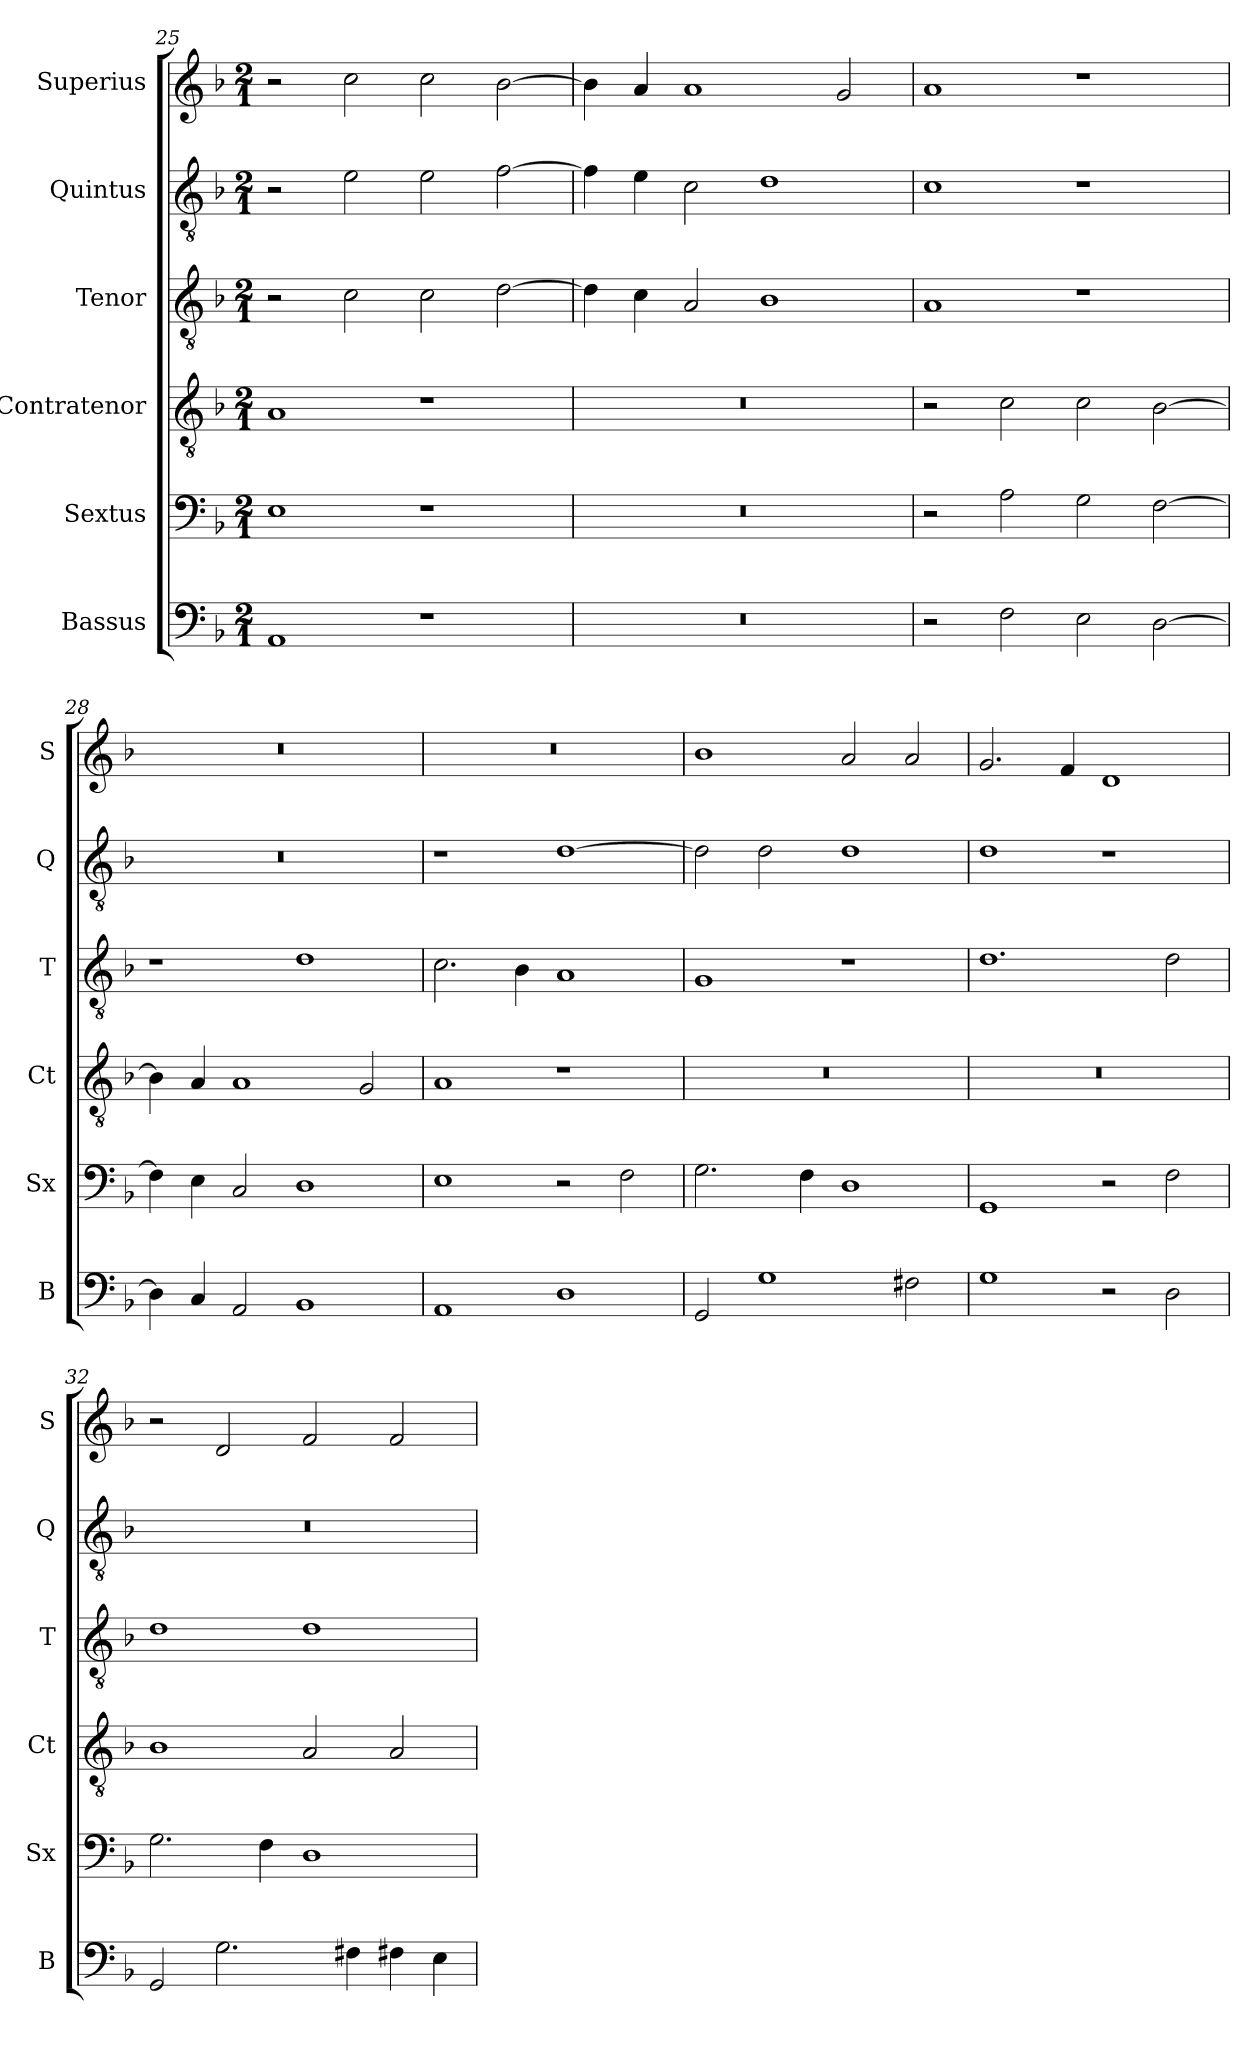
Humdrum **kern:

**kern	**kern	**kern	**kern	**kern	**kern
*part6	*part5	*part4	*part3	*part2	*part1
*staff6	*staff5	*staff4	*staff3	*staff2	*staff1
*I"Bassus	*I"Sextus	*I"Contratenor	*I"Tenor	*I"Quintus	*I"Superius
*I'B	*I'Sx	*I'Ct	*I'T	*I'Q	*I'S
*clefF4	*clefF4	*clefGv2	*clefGv2	*clefGv2	*clefG2
*k[b-]	*k[b-]	*k[b-]	*k[b-]	*k[b-]	*k[b-]
*M2/1	*M2/1	*M2/1	*M2/1	*M2/1	*M2/1
=25	=25	=25	=25	=25	=25
1AA	1E	1A	2r	2r	2r
.	.	.	2c\	2e\	2cc\
1r	1r	1r	2c\	2e\	2cc\
.	.	.	[2d\	[2f\	[2b-\
=26	=26	=26	=26	=26	=26
0r	0r	0r	4d\]	4f\]	4b-\]
.	.	.	4c\	4e\	4a/
.	.	.	2A/	2c\	1a
.	.	.	1B-	1d	.
.	.	.	.	.	2g/
=27	=27	=27	=27	=27	=27
2r	2r	2r	1A	1c	1a
2F\	2A\	2c\	.	.	.
2E\	2G\	2c\	1r	1r	1r
[2D\	[2F\	[2B-\	.	.	.
=28	=28	=28	=28	=28	=28
4D\]	4F\]	4B-\]	1r	0r	0r
4C/	4E\	4A/	.	.	.
2AA/	2C/	1A	.	.	.
1BB-	1D	.	1d	.	.
.	.	2G/	.	.	.
=29	=29	=29	=29	=29	=29
1AA	1E	1A	2.c\	1r	0r
.	.	.	4B-\	.	.
1D	2r	1r	1A	[1d	.
.	2F\	.	.	.	.
=30	=30	=30	=30	=30	=30
2GG/	2.G\	0r	1G	2d\]	1b-
1G	.	.	.	2d\	.
.	4F\	.	.	.	.
.	1D	.	1r	1d	2a/
2F#X\	.	.	.	.	2a/
=31	=31	=31	=31	=31	=31
1G	1GG	0r	1.d	1d	2.g/
.	.	.	.	.	4f/
2r	2r	.	.	1r	1d
2D\	2F\	.	2d\	.	.
=32	=32	=32	=32	=32	=32
2GG/	2.G\	1B-	1d	0r	2r
2.G\	.	.	.	.	2d/
.	4F\	.	.	.	.
.	1D	2A/	1d	.	2f/
4F#X\	.	.	.	.	.
4F#X\	.	2A/	.	.	2f/
4E\	.	.	.	.	.
=	=	=	=	=	=
*-	*-	*-	*-	*-	*-
